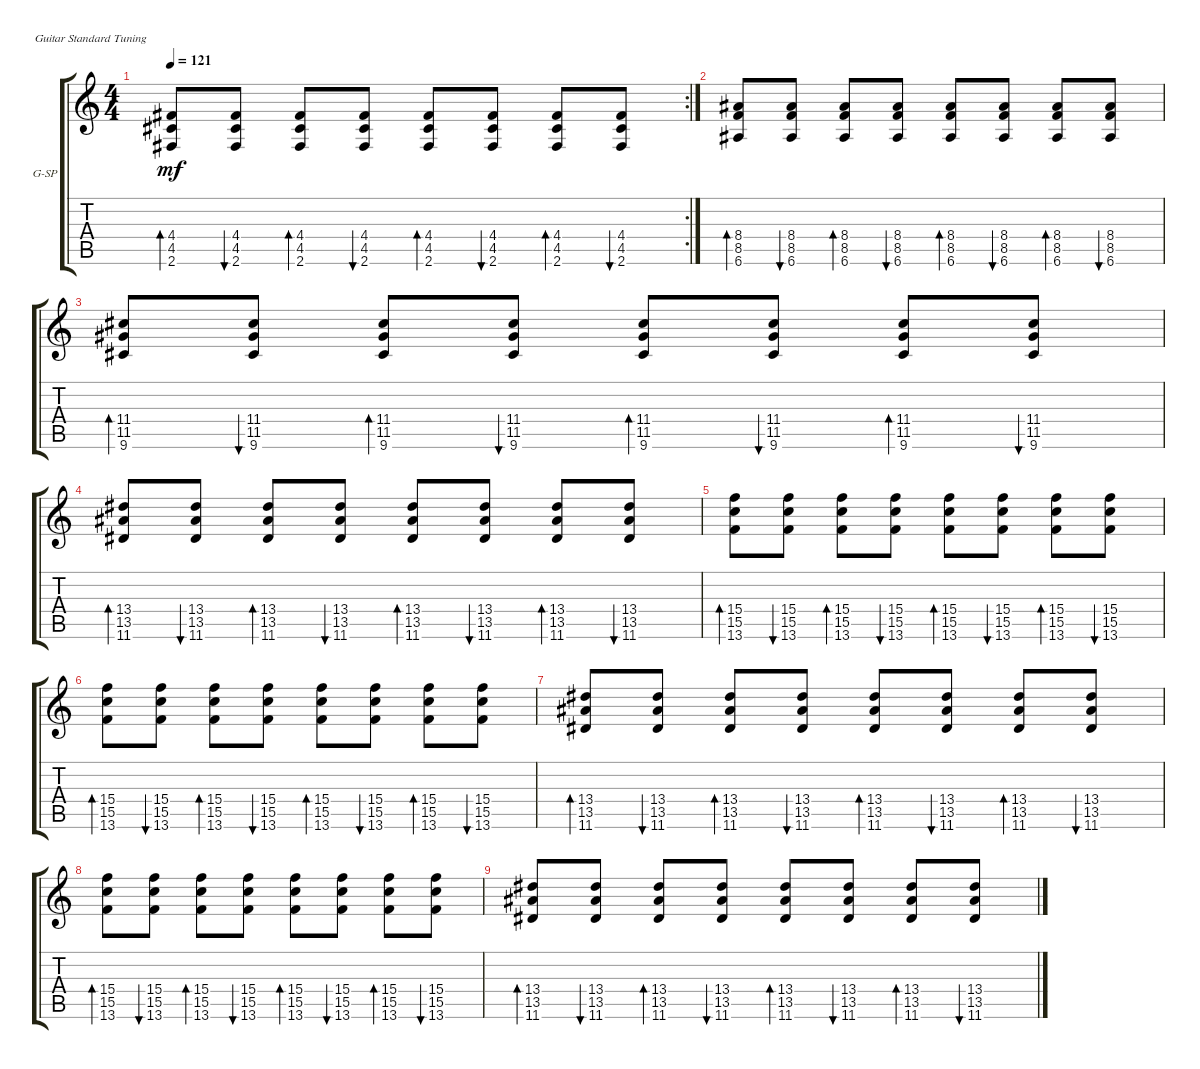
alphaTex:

\defaultSystemsLayout 4
\bracketExtendMode groupsimilarinstruments
\firstSystemTrackNameOrientation horizontal
\otherSystemsTrackNameOrientation horizontal
\track ("Optional Strum" "G-SP") {mute instrument electricguitarclean}
\staff {score tabs}
\tuning (E4 B3 G3 D3 A2 E2)
\rc 2
\ts (4 4)
\tempo 121
\clef g2
\ks c
(2.6 4.5 4.4).8{bd 30 dy mf} (2.6 4.5 4.4).8{bu 30} (2.6 4.5 4.4).8{bd 30} (2.6 4.5 4.4).8{bu 30} (2.6 4.5 4.4).8{bd 30} (2.6 4.5 4.4).8{bu 30} (2.6 4.5 4.4).8{bd 30} (2.6 4.5 4.4).8{bu 30} |
(6.6 8.5 8.4).8{bd 30} (6.6 8.5 8.4).8{bu 30} (6.6 8.5 8.4).8{bd 30} (6.6 8.5 8.4).8{bu 30} (6.6 8.5 8.4).8{bd 30} (6.6 8.5 8.4).8{bu 30} (6.6 8.5 8.4).8{bd 30} (6.6 8.5 8.4).8{bu 30} |
(9.6 11.5 11.4).8{bd 30} (9.6 11.5 11.4).8{bu 30} (9.6 11.5 11.4).8{bd 30} (9.6 11.5 11.4).8{bu 30} (9.6 11.5 11.4).8{bd 30} (9.6 11.5 11.4).8{bu 30} (9.6 11.5 11.4).8{bd 30} (9.6 11.5 11.4).8{bu 30} |
(11.6 13.5 13.4).8{bd 30} (11.6 13.5 13.4).8{bu 30} (11.6 13.5 13.4).8{bd 30} (11.6 13.5 13.4).8{bu 30} (11.6 13.5 13.4).8{bd 30} (11.6 13.5 13.4).8{bu 30} (11.6 13.5 13.4).8{bd 30} (11.6 13.5 13.4).8{bu 30} |
(13.6 15.5 15.4).8{bd 30} (13.6 15.5 15.4).8{bu 30} (13.6 15.5 15.4).8{bd 30} (13.6 15.5 15.4).8{bu 30} (13.6 15.5 15.4).8{bd 30} (13.6 15.5 15.4).8{bu 30} (13.6 15.5 15.4).8{bd 30} (13.6 15.5 15.4).8{bu 30} |
(13.6 15.5 15.4).8{bd 30} (13.6 15.5 15.4).8{bu 30} (13.6 15.5 15.4).8{bd 30} (13.6 15.5 15.4).8{bu 30} (13.6 15.5 15.4).8{bd 30} (13.6 15.5 15.4).8{bu 30} (13.6 15.5 15.4).8{bd 30} (13.6 15.5 15.4).8{bu 30} |
(11.6 13.5 13.4).8{bd 30} (11.6 13.5 13.4).8{bu 30} (11.6 13.5 13.4).8{bd 30} (11.6 13.5 13.4).8{bu 30} (11.6 13.5 13.4).8{bd 30} (11.6 13.5 13.4).8{bu 30} (11.6 13.5 13.4).8{bd 30} (11.6 13.5 13.4).8{bu 30} |
(13.6 15.5 15.4).8{bd 30} (13.6 15.5 15.4).8{bu 30} (13.6 15.5 15.4).8{bd 30} (13.6 15.5 15.4).8{bu 30} (13.6 15.5 15.4).8{bd 30} (13.6 15.5 15.4).8{bu 30} (13.6 15.5 15.4).8{bd 30} (13.6 15.5 15.4).8{bu 30} |
(11.6 13.5 13.4).8{bd 30} (11.6 13.5 13.4).8{bu 30} (11.6 13.5 13.4).8{bd 30} (11.6 13.5 13.4).8{bu 30} (11.6 13.5 13.4).8{bd 30} (11.6 13.5 13.4).8{bu 30} (11.6 13.5 13.4).8{bd 30} (11.6 13.5 13.4).8{bu 30}
